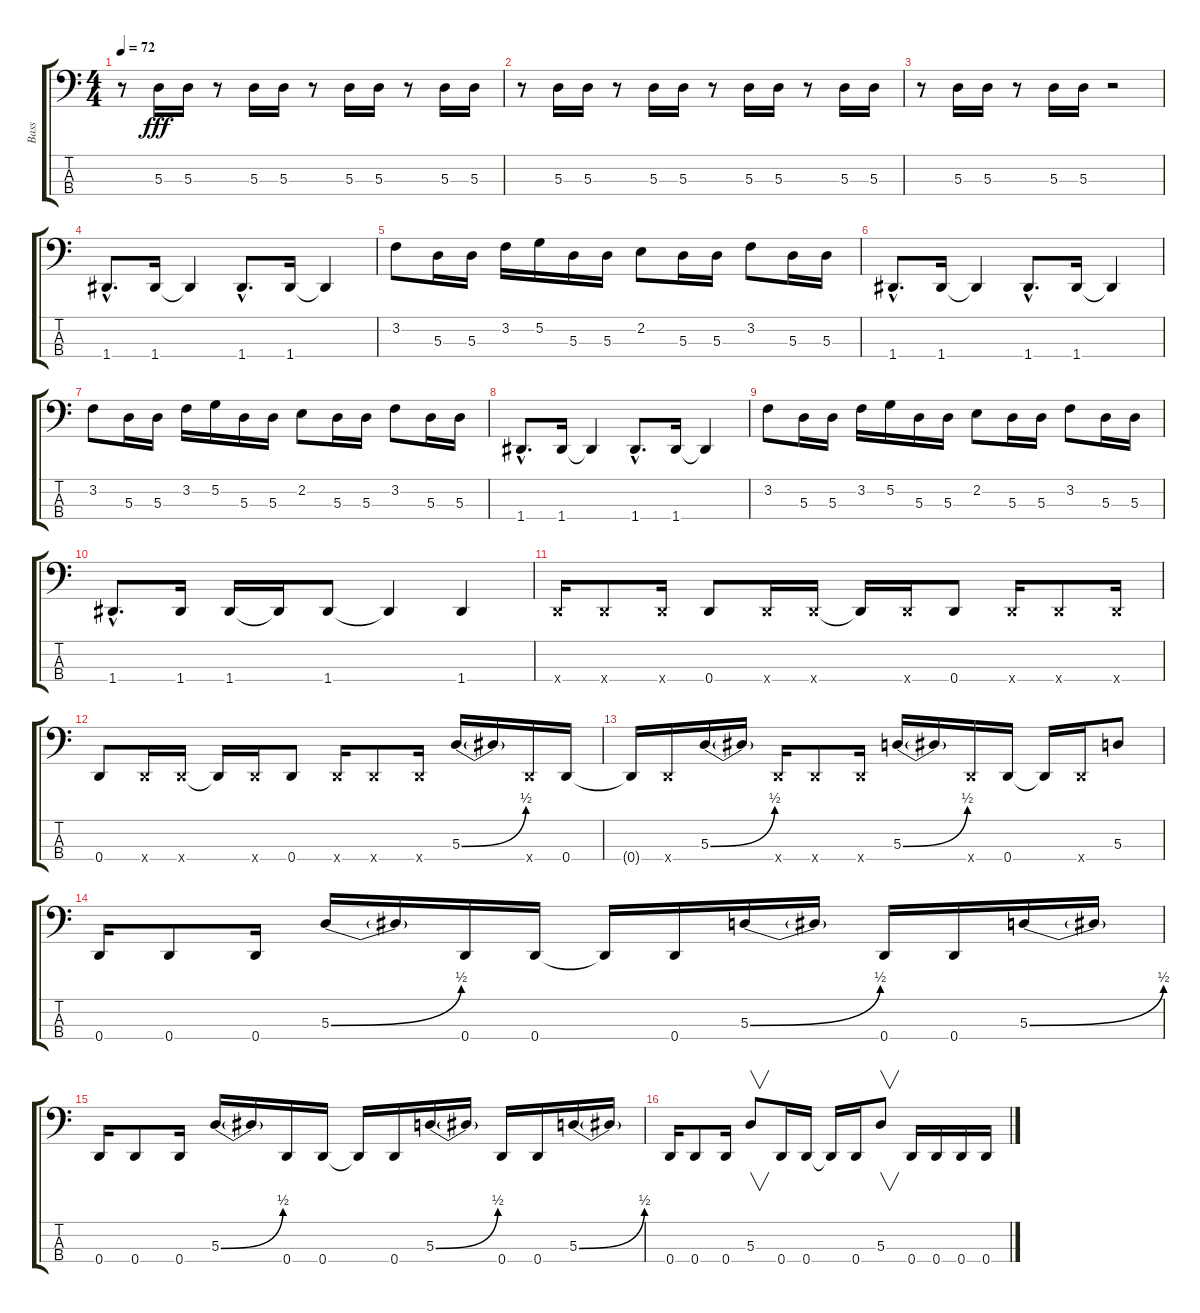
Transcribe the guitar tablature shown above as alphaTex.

\track ("Bass" "Bass") {instrument slapbass1}
\staff {score tabs}
\tuning (G2 D2 A1 D1) {hide}
\ts (4 4)
\tempo 72
\clef f4
\ks c
r.8{dy fff} 5.3.16 5.3.16 r.8 5.3.16 5.3.16 r.8 5.3.16 5.3.16 r.8 5.3.16 5.3.16 |
r.8 5.3.16 5.3.16 r.8 5.3.16 5.3.16 r.8 5.3.16 5.3.16 r.8 5.3.16 5.3.16 |
r.8 5.3.16 5.3.16 r.8 5.3.16 5.3.16 r.2 |
1.4{hac}.8{d} 1.4.16 1.4{t}.4 1.4{hac}.8{d} 1.4.16 1.4{t}.4 |
3.2.8 5.3.16 5.3.16 3.2.16 5.2.16 5.3.16 5.3.16 2.2.8 5.3.16 5.3.16 3.2.8 5.3.16 5.3.16 |
1.4{hac}.8{d} 1.4.16 1.4{t}.4 1.4{hac}.8{d} 1.4.16 1.4{t}.4 |
3.2.8 5.3.16 5.3.16 3.2.16 5.2.16 5.3.16 5.3.16 2.2.8 5.3.16 5.3.16 3.2.8 5.3.16 5.3.16 |
1.4{hac}.8{d} 1.4.16 1.4{t}.4 1.4{hac}.8{d} 1.4.16 1.4{t}.4 |
3.2.8 5.3.16 5.3.16 3.2.16 5.2.16 5.3.16 5.3.16 2.2.8 5.3.16 5.3.16 3.2.8 5.3.16 5.3.16 |
1.4{hac}.8{d} 1.4.16 1.4.16 1.4{t}.16 1.4.8 1.4{t}.4 1.4.4 |
0.4{x}.16 0.4{x}.8 0.4{x}.16 0.4.8 0.4{x}.16 0.4{x}.16 0.4{t}.16 0.4{x}.16 0.4.8 0.4{x}.16 0.4{x}.8 0.4{x}.16 |
0.4.8 0.4{x}.16 0.4{x}.16 0.4{t}.16 0.4{x}.16 0.4.8 0.4{x}.16 0.4{x}.8 0.4{x}.16 5.3{be (bend 0 0 60 2)}.16 5.3{t}.16 0.4{x}.16 0.4.16 |
0.4{t}.16 0.4{x}.16 5.3{be (bend 0 0 60 2)}.16 5.3{t}.16 0.4{x}.16 0.4{x}.8 0.4{x}.16 5.3{be (bend 0 0 60 2)}.16 5.3{t}.16 0.4{x}.16 0.4.16 0.4{t}.16 0.4{x}.16 5.3.8 |
0.4.16 0.4.8 0.4.16 5.3{be (bend 0 0 60 2)}.16 5.3{t}.16 0.4.16 0.4.16 0.4{t}.16 0.4.16 5.3{be (bend 0 0 60 2)}.16 5.3{t}.16 0.4.16 0.4.16 5.3{be (bend 0 0 60 2)}.16 5.3{t}.16 |
0.4.16 0.4.8 0.4.16 5.3{be (bend 0 0 60 2)}.16 5.3{t}.16 0.4.16 0.4.16 0.4{t}.16 0.4.16 5.3{be (bend 0 0 60 2)}.16 5.3{t}.16 0.4.16 0.4.16 5.3{be (bend 0 0 60 2)}.16 5.3{t}.16 |
0.4.16 0.4.8 0.4.16 5.3.8{v} 0.4.16 0.4.16 0.4{t}.16 0.4.16 5.3.8{v} 0.4.16 0.4.16 0.4.16 0.4.16
